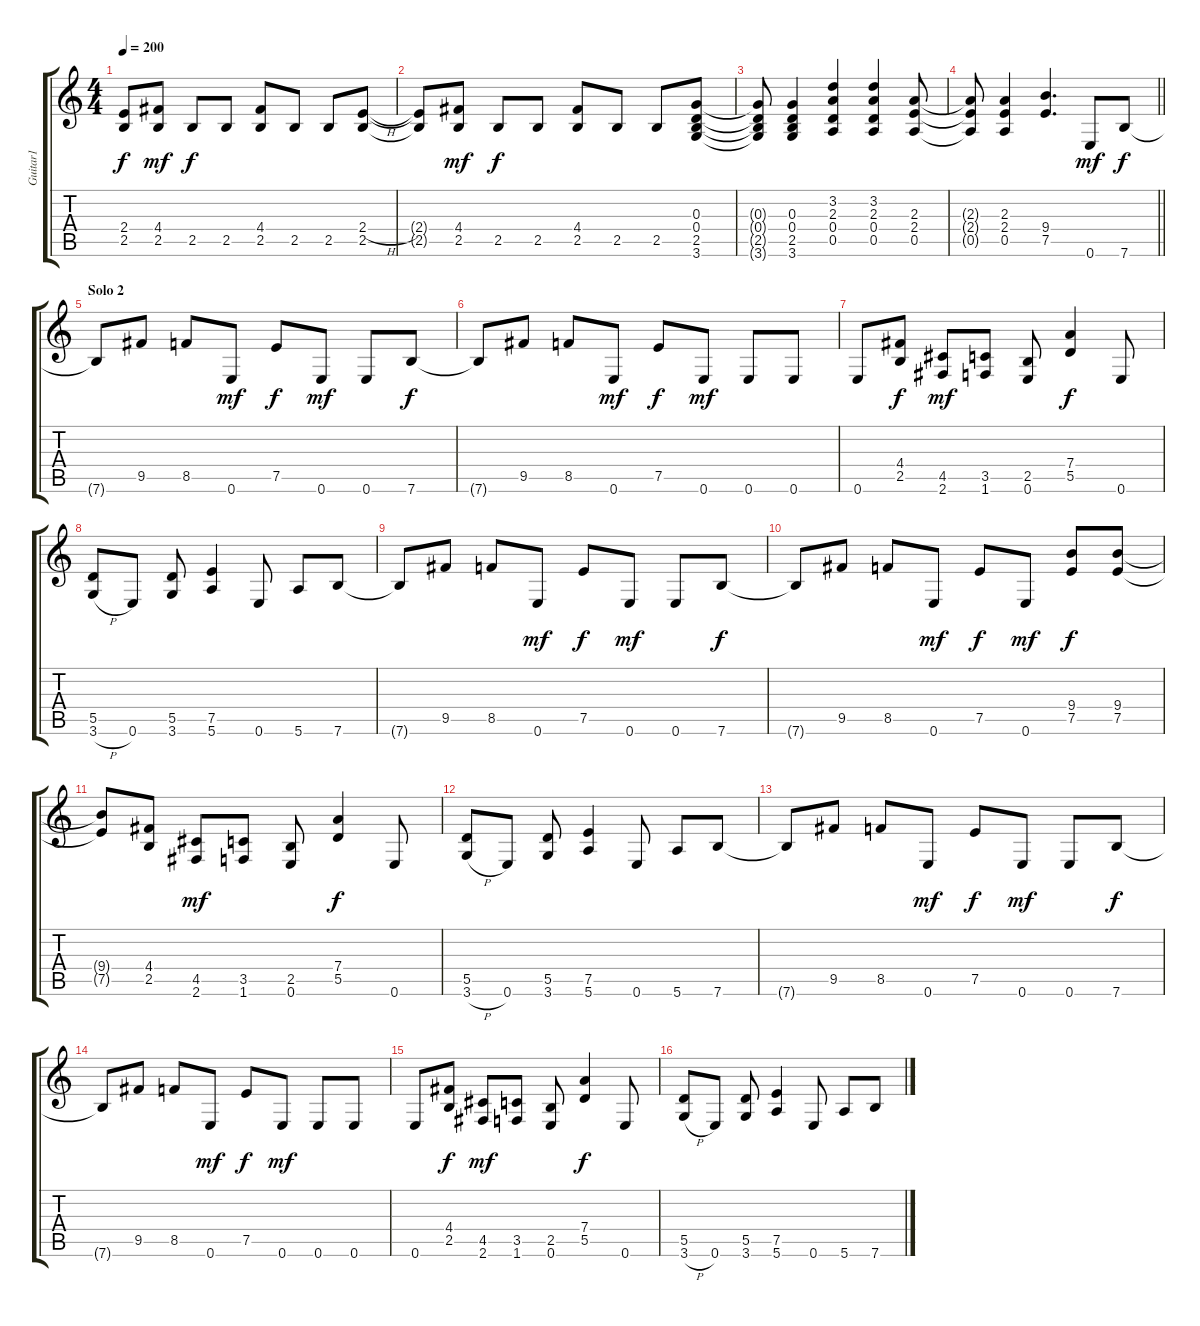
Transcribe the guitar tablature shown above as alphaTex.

\track ("Guitar1" "Guitar1") {instrument distortionguitar}
\staff {score tabs}
\tuning (E4 B3 G3 D3 A2 E2) {hide}
\ts (4 4)
\tempo 200
\clef g2
\ks c
(2.4{t} 2.5{t}).8{dy f} (4.4 2.5).8{dy mf} 2.5.8{dy f} 2.5.8 (4.4 2.5).8 2.5.8 2.5.8 (2.4{h} 2.5).8 |
(2.4{t} 2.5{t}).8 (4.4 2.5).8{dy mf} 2.5.8{dy f} 2.5.8 (4.4 2.5).8 2.5.8 2.5.8 (0.3 0.4 2.5 3.6).8 |
(0.3{t} 0.4{t} 2.5{t} 3.6{t}).8 (0.3 0.4 2.5 3.6).4 (3.2 2.3 0.4 0.5).4 (3.2 2.3 0.4 0.5).4 (2.3 2.4 0.5).8 |
\barLineRight lightlight
(2.3{t} 2.4{t} 0.5{t}).8 (2.3 2.4 0.5).4 (9.4 7.5).4{d} 0.6.8{dy mf} 7.6.8{dy f} |
\section ("" "Solo 2")
7.6{t}.8 9.5.8 8.5.8 0.6.8{dy mf} 7.5.8{dy f} 0.6.8{dy mf} 0.6.8 7.6.8{dy f} |
7.6{t}.8 9.5.8 8.5.8 0.6.8{dy mf} 7.5.8{dy f} 0.6.8{dy mf} 0.6.8 0.6.8 |
0.6.8 (4.4 2.5).8{dy f} (4.5 2.6).8{dy mf} (3.5 1.6).8 (2.5 0.6).8 (7.4 5.5).4{dy f} 0.6.8 |
(5.5 3.6{h}).8 0.6.8 (5.5 3.6).8 (7.5 5.6).4 0.6.8 5.6.8 7.6.8 |
7.6{t}.8 9.5.8 8.5.8 0.6.8{dy mf} 7.5.8{dy f} 0.6.8{dy mf} 0.6.8 7.6.8{dy f} |
7.6{t}.8 9.5.8 8.5.8 0.6.8{dy mf} 7.5.8{dy f} 0.6.8{dy mf} (9.4 7.5).8{dy f} (9.4 7.5).8 |
(9.4{t} 7.5{t}).8 (4.4 2.5).8 (4.5 2.6).8{dy mf} (3.5 1.6).8 (2.5 0.6).8 (7.4 5.5).4{dy f} 0.6.8 |
(5.5 3.6{h}).8 0.6.8 (5.5 3.6).8 (7.5 5.6).4 0.6.8 5.6.8 7.6.8 |
7.6{t}.8 9.5.8 8.5.8 0.6.8{dy mf} 7.5.8{dy f} 0.6.8{dy mf} 0.6.8 7.6.8{dy f} |
7.6{t}.8 9.5.8 8.5.8 0.6.8{dy mf} 7.5.8{dy f} 0.6.8{dy mf} 0.6.8 0.6.8 |
0.6.8 (4.4 2.5).8{dy f} (4.5 2.6).8{dy mf} (3.5 1.6).8 (2.5 0.6).8 (7.4 5.5).4{dy f} 0.6.8 |
(5.5 3.6{h}).8 0.6.8 (5.5 3.6).8 (7.5 5.6).4 0.6.8 5.6.8 7.6.8
